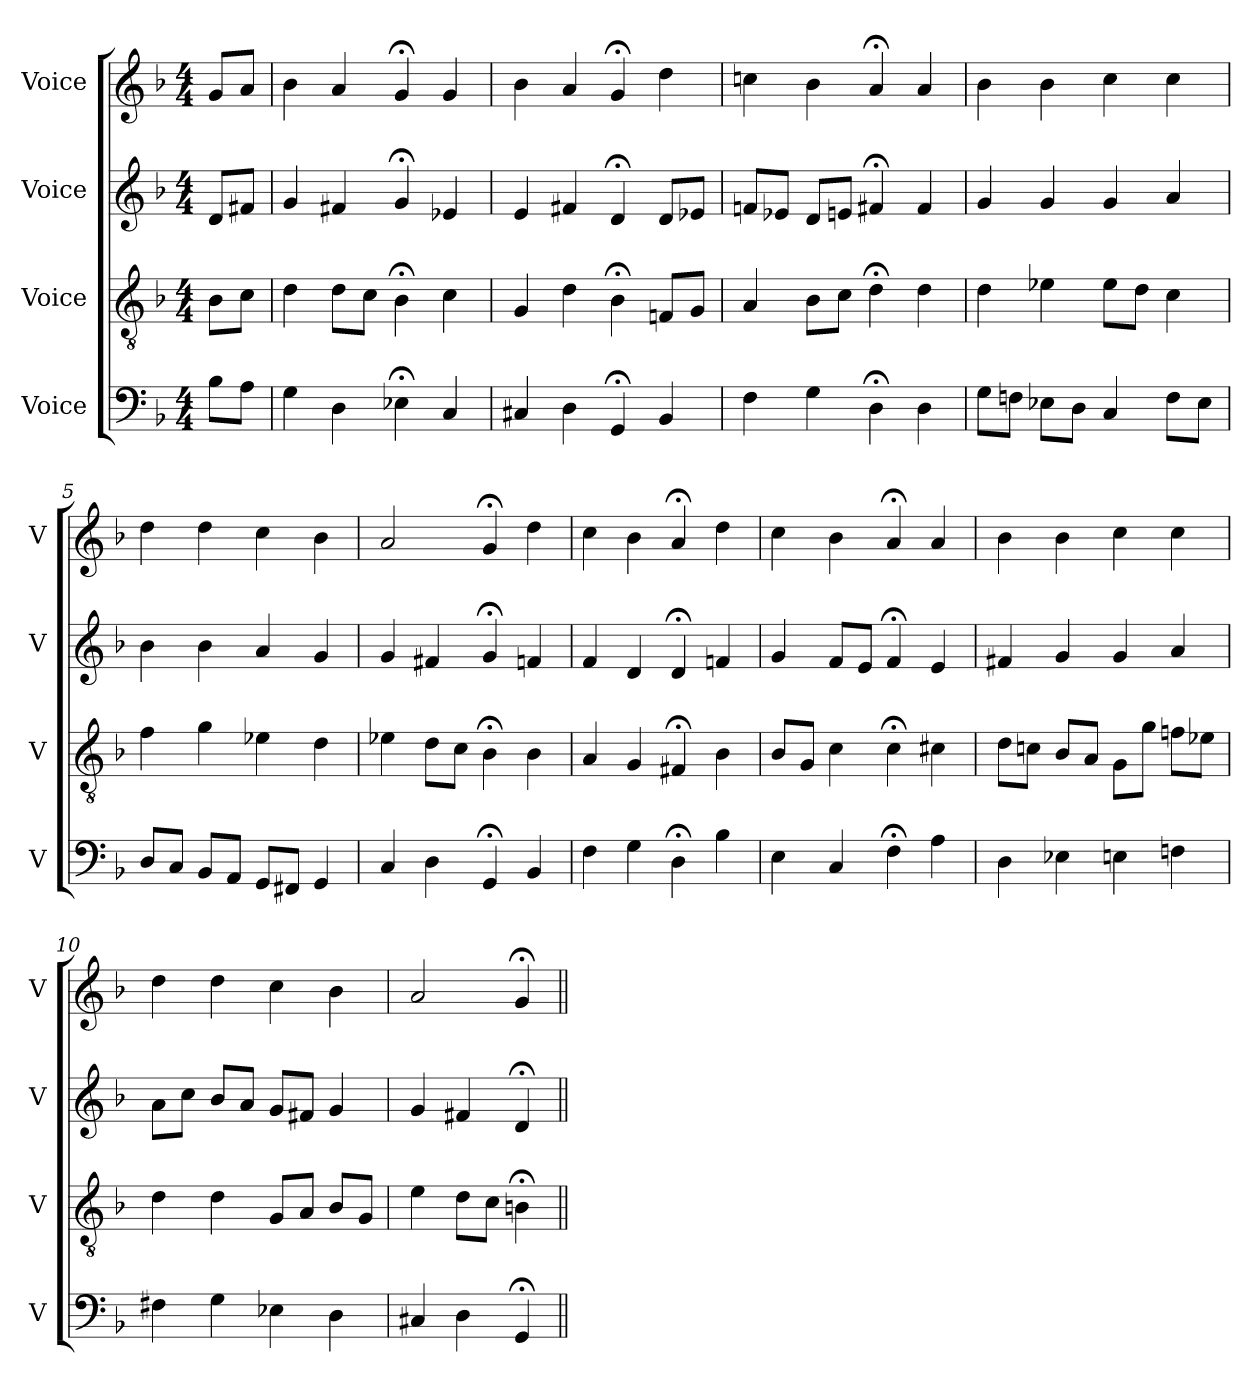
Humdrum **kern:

**kern	**kern	**kern	**kern
*part4	*part3	*part2	*part1
*staff4	*staff3	*staff2	*staff1
*I"Voice	*I"Voice	*I"Voice	*I"Voice
*I'V	*I'V	*I'V	*I'V
*clefF4	*clefGv2	*clefG2	*clefG2
*k[b-]	*k[b-]	*k[b-]	*k[b-]
*M4/4	*M4/4	*M4/4	*M4/4
=	=	=	=
8B-\L	8B-\L	8d/L	8g/L
8A\J	8c\J	8f#X/J	8a/J
=1	=1	=1	=1
4G\	4d\	4g/	4b-\
4D\	8d\L	4f#X/	4a/
.	8c\J	.	.
4E-X;<\	4B-;<\	4g;</	4g;</
4C/	4c\	4e-X/	4g/
=2	=2	=2	=2
4C#X/	4G/	4e/	4b-\
4D\	4d\	4f#X/	4a/
4GG;</	4B-;<\	4d;</	4g;</
4BB-/	8Fn/L	8d/L	4dd\
.	8G/J	8e-X/J	.
=3	=3	=3	=3
4F\	4A/	8fn/L	4ccn\
.	.	8e-X/J	.
4G\	8B-\L	8d/L	4b-\
.	8c\J	8en/J	.
4D;<\	4d;<\	4f#X;</	4a;</
4D\	4d\	4f#/	4a/
=4	=4	=4	=4
8G\L	4d\	4g/	4b-\
8Fn\J	.	.	.
8E-X\L	4e-X\	4g/	4b-\
8D\J	.	.	.
4C/	8e-\L	4g/	4cc\
.	8d\J	.	.
8F\L	4c\	4a/	4cc\
8E-\J	.	.	.
!!LO:LB:g=z
=5	=5	=5	=5
8D/L	4f\	4b-\	4dd\
8C/J	.	.	.
8BB-/L	4g\	4b-\	4dd\
8AA/J	.	.	.
8GG/L	4e-X\	4a/	4cc\
8FF#X/J	.	.	.
4GG/	4d\	4g/	4b-\
=6	=6	=6	=6
4C/	4e-X\	4g/	2a/
4D\	8d\L	4f#X/	.
.	8c\J	.	.
4GG;</	4B-;<\	4g;</	4g;</
4BB-/	4B-\	4fn/	4dd\
=7	=7	=7	=7
4F\	4A/	4f/	4cc\
4G\	4G/	4d/	4b-\
4D;<\	4F#X;</	4d;</	4a;</
4B-\	4B-\	4fn/	4dd\
=8	=8	=8	=8
4E\	8B-/L	4g/	4cc\
.	8G/J	.	.
4C/	4c\	8f/L	4b-\
.	.	8e/J	.
4F;<\	4c;<\	4f;</	4a;</
4A\	4c#X\	4e/	4a/
=9	=9	=9	=9
4D\	8d\L	4f#X/	4b-\
.	8cn\J	.	.
4E-X\	8B-/L	4g/	4b-\
.	8A/J	.	.
4En\	8G\L	4g/	4cc\
.	8g\J	.	.
4Fn\	8fn\L	4a/	4cc\
.	8e-X\J	.	.
!!LO:LB:g=z
=10	=10	=10	=10
4F#X\	4d\	8a\L	4dd\
.	.	8cc\J	.
4G\	4d\	8b-/L	4dd\
.	.	8a/J	.
4E-X\	8G/L	8g/L	4cc\
.	8A/J	8f#X/J	.
4D\	8B-/L	4g/	4b-\
.	8G/J	.	.
=11	=11	=11	=11
4C#X/	4e\	4g/	2a/
4D\	8d\L	4f#X/	.
.	8c\J	.	.
4GG;</	4Bn;<\	4d;</	4g;</
=||	=||	=||	=||
*-	*-	*-	*-
